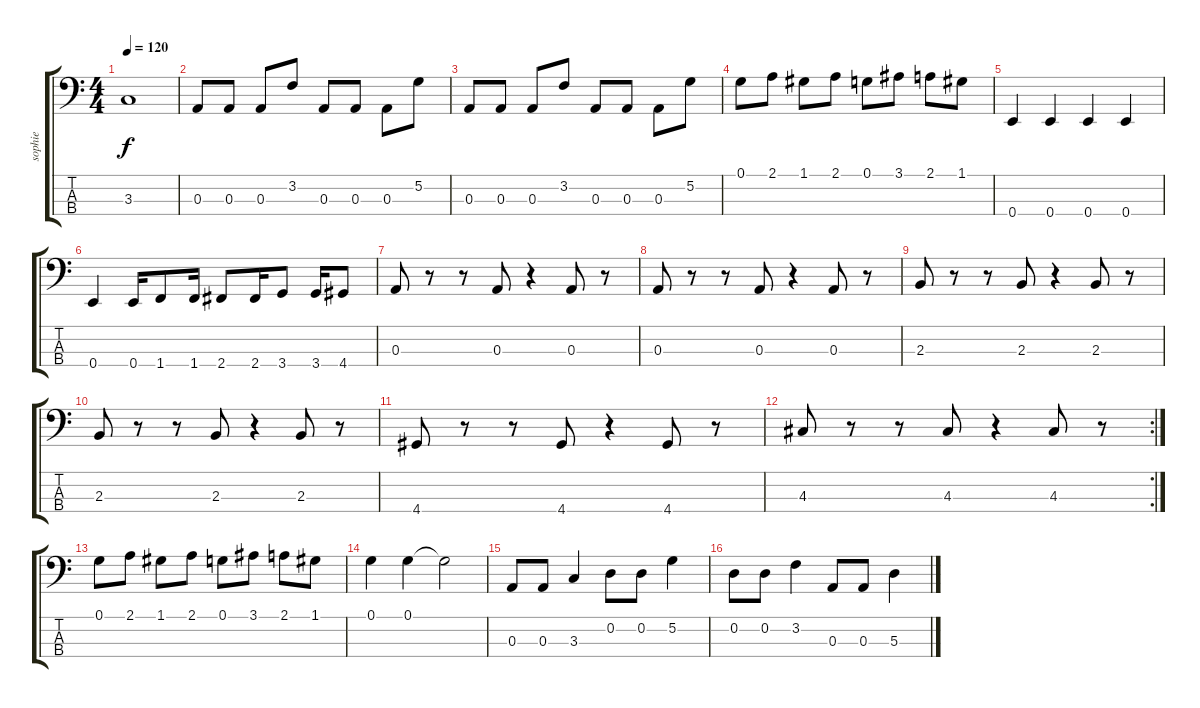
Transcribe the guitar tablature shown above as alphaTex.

\track ("sophie" "sophie") {instrument electricbassfinger}
\staff {score tabs}
\tuning (G2 D2 A1 E1) {hide}
\ts (4 4)
\tempo 120
\clef f4
\ks c
3.3.1{dy f} |
0.3.8 0.3.8 0.3.8 3.2.8 0.3.8 0.3.8 0.3.8 5.2.8 |
0.3.8 0.3.8 0.3.8 3.2.8 0.3.8 0.3.8 0.3.8 5.2.8 |
0.1.8 2.1.8 1.1.8 2.1.8 0.1.8 3.1.8 2.1.8 1.1.8 |
0.4.4 0.4.4 0.4.4 0.4.4 |
0.4.4 0.4.16 1.4.8 1.4.16 2.4.8 2.4.16 3.4.8 3.4.16 4.4.8 |
0.3.8 r.8 r.8 0.3.8 r.4 0.3.8 r.8 |
0.3.8 r.8 r.8 0.3.8 r.4 0.3.8 r.8 |
2.3.8 r.8 r.8 2.3.8 r.4 2.3.8 r.8 |
2.3.8 r.8 r.8 2.3.8 r.4 2.3.8 r.8 |
4.4.8 r.8 r.8 4.4.8 r.4 4.4.8 r.8 |
\rc 2
4.3.8 r.8 r.8 4.3.8 r.4 4.3.8 r.8 |
0.1.8 2.1.8 1.1.8 2.1.8 0.1.8 3.1.8 2.1.8 1.1.8 |
0.1.4 0.1.4 0.1{t}.2 |
0.3.8 0.3.8 3.3.4 0.2.8 0.2.8 5.2.4 |
0.2.8 0.2.8 3.2.4 0.3.8 0.3.8 5.3.4
